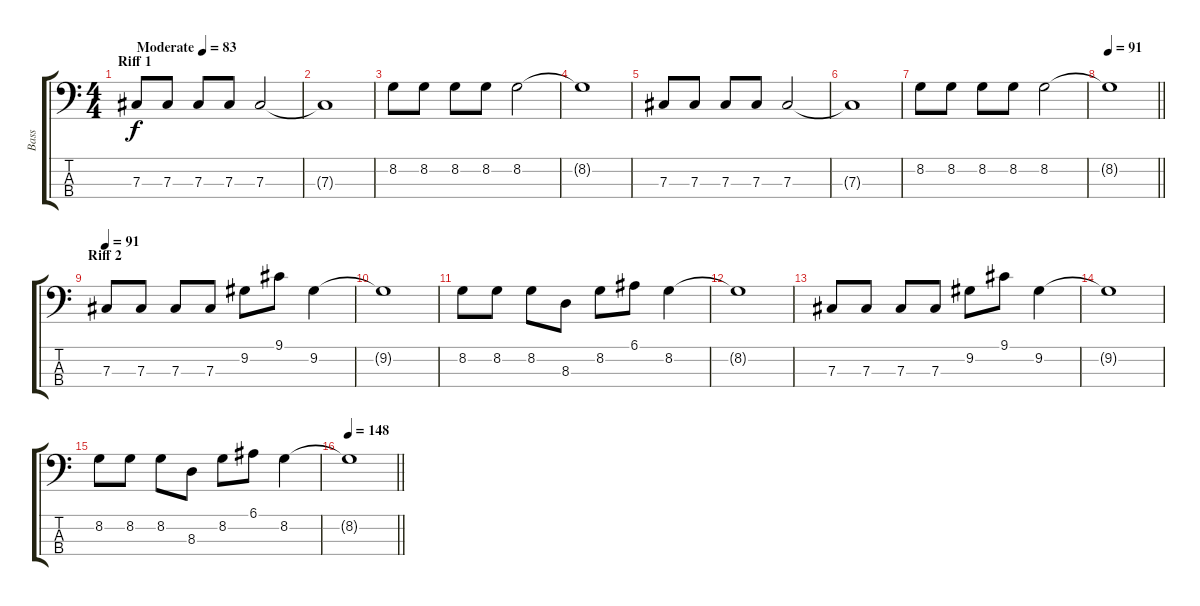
\track ("Bass" "Bass") {instrument electricbasspick}
\staff {score tabs}
\tuning (E2 B1 Gb1 Db1) {hide}
\ts (4 4)
\section ("" "Riff 1")
\tempo (83 "Moderate")
\clef f4
\ks c
7.3.8{dy f instrument electricbasspick} 7.3.8 7.3.8 7.3.8 7.3.2 |
7.3{t}.1 |
8.2.8 8.2.8 8.2.8 8.2.8 8.2.2 |
8.2{t}.1 |
7.3.8 7.3.8 7.3.8 7.3.8 7.3.2 |
7.3{t}.1 |
8.2.8 8.2.8 8.2.8 8.2.8 8.2.2 |
\tempo 91
\barLineRight lightlight
8.2{t}.1 |
\section ("" "Riff 2")
\tempo 91
7.3.8 7.3.8 7.3.8 7.3.8 9.2.8 9.1.8 9.2.4 |
9.2{t}.1 |
8.2.8 8.2.8 8.2.8 8.3.8 8.2.8 6.1.8 8.2.4 |
8.2{t}.1 |
7.3.8 7.3.8 7.3.8 7.3.8 9.2.8 9.1.8 9.2.4 |
9.2{t}.1 |
8.2.8 8.2.8 8.2.8 8.3.8 8.2.8 6.1.8 8.2.4 |
\tempo 148
\barLineRight lightlight
8.2{t}.1
